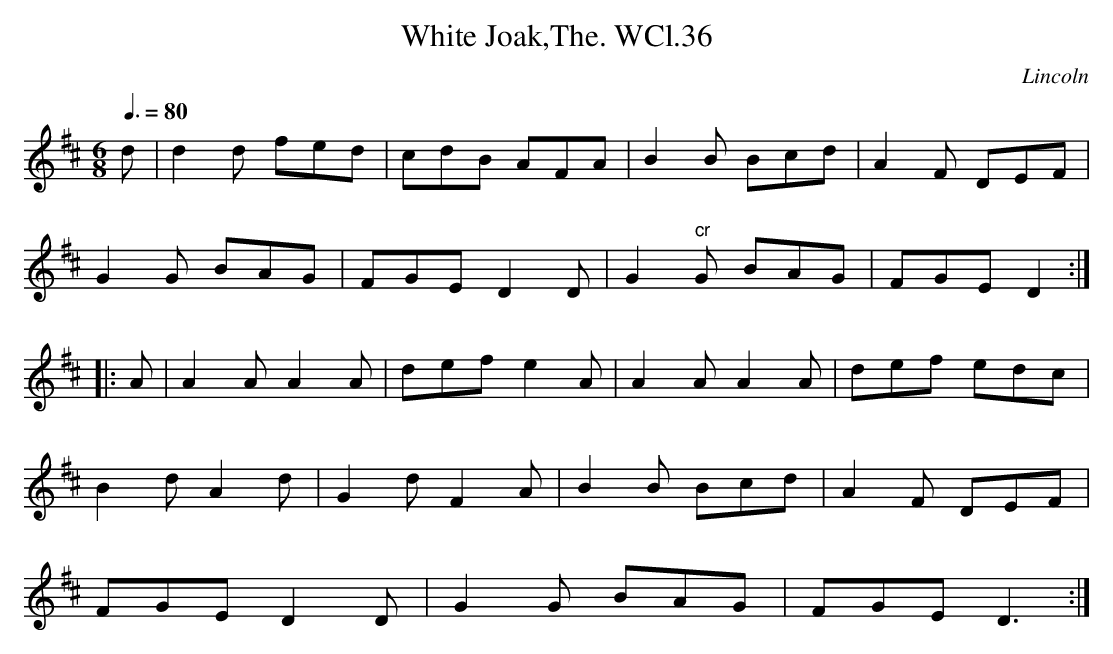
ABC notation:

X:1
T:White Joak,The. WCl.36
L:1/8
M:6/8
O:Lincoln
Q:3/8=80
K:D
d|d2d fed|cdB AFA|B2B Bcd|A2F DEF|!
G2G BAG|FGE D2D|G2"cr"G BAG|FGE D2:|!
|:A|A2A A2A|def e2A|A2A A2A|def edc|!
B2d A2d|G2d F2A|B2B Bcd|A2F DEF|!
FGE D2D|G2G BAG|FGE D3:|
